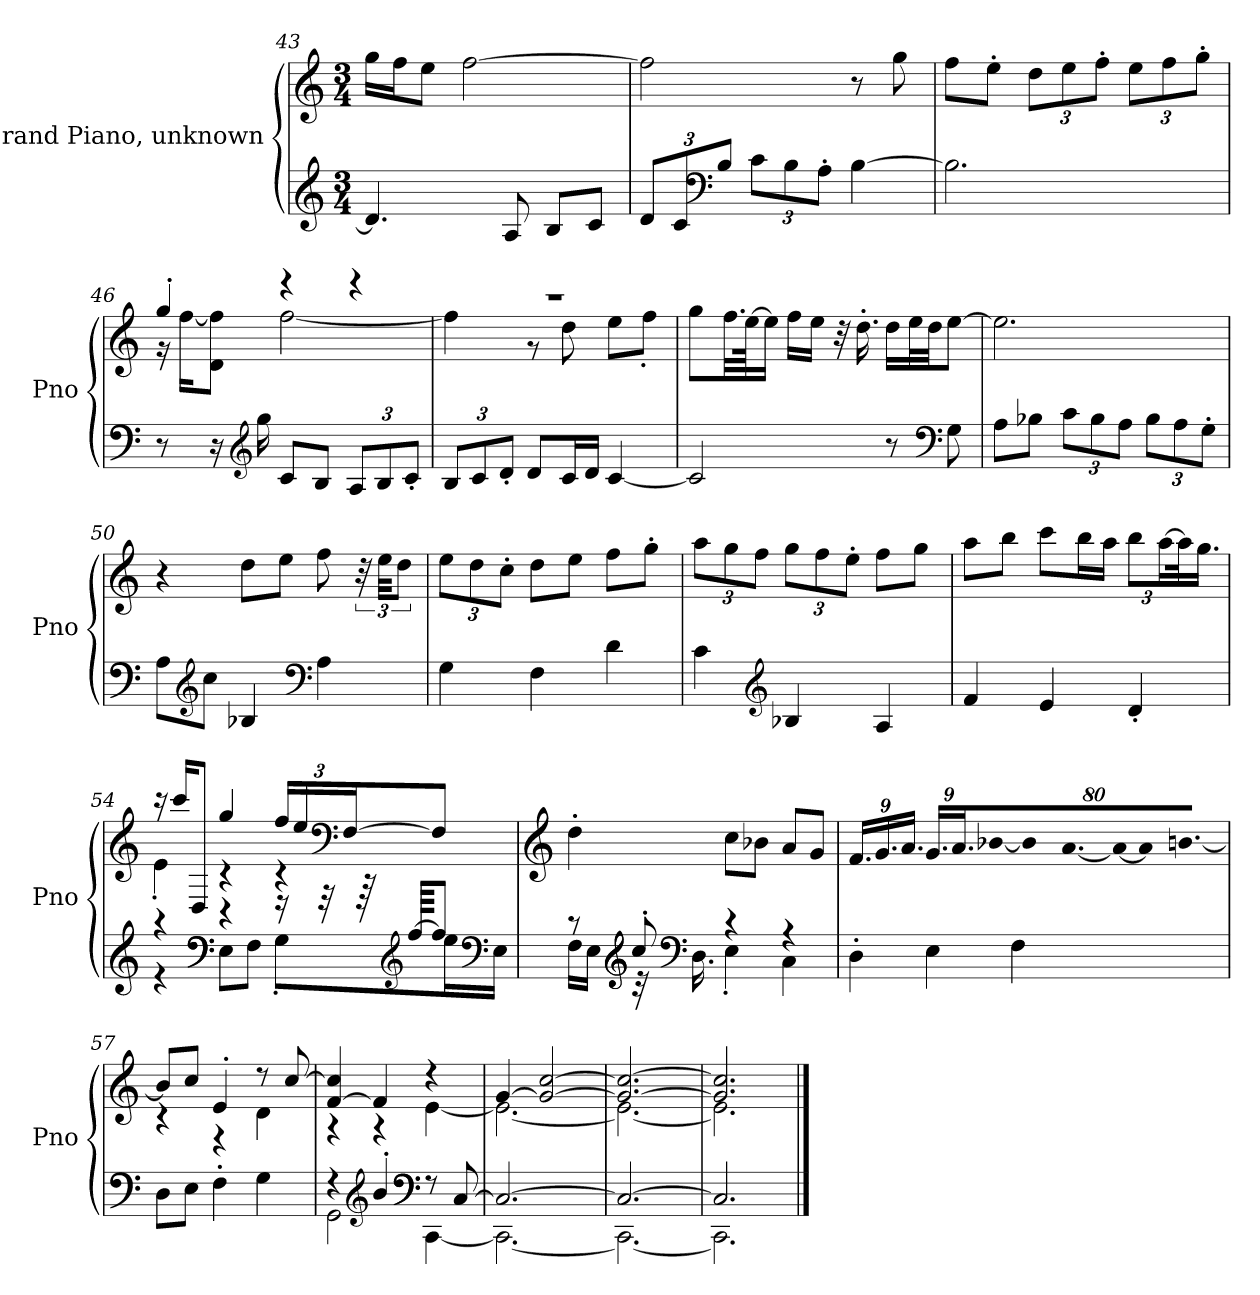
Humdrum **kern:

**kern	**kern
*part1	*part1
*staff2	*staff1
*I"Grand Piano, unknown	*
*I'Pno	*
*clefG2	*clefG2
*k[]	*k[]
*M3/4	*M3/4
=43	=43
4.d/]	16gg\LL
.	16ff\J
.	8ee\J
.	[2ff\
8A/	.
8B/L	.
8c/J	.
=44	=44
*Xbrackettup	*
12d/L	2ff\]
12c/	.
*clefF4	*
12B/J	.
12c\L	.
12B\	.
12A'\J	.
[4B\	8r
.	8gg\
=45	=45
2.B\]	8ff\L
.	8ee'\J
*	*Xbrackettup
.	12dd\L
.	12ee\
.	12ff'\J
.	12ee\L
.	12ff\
.	12gg'\J
!!LO:LB:g=z
=46	=46
*	*^
8r	4gg'/	16r
.	.	[16ff\KL
16r	.	8d\ 8ff\]J
*clefG2	*	*
16gg\	.	.
8c/L	4r	[2ff\
8B/J	.	.
12A/L	4r	.
12B/	.	.
12c'/J	.	.
=47	=47	=47
12B/L	2.r	4ff\]
12c/	.	.
12d'/J	.	.
8d/L	.	8r
16c/L	.	8dd\
16d/JJ	.	.
[4c/	.	8ee\L
.	.	8ff'\J
*	*v	*v
=48	=48
2c/]	8gg\L
.	32.ff\LL
.	[64ee\JK
.	16ee\JJ]
.	16ff\LL
.	16ee\JJ
.	32r
.	16.dd'\
8r	16dd\LL
.	32ee\L
.	32dd\JJ
*clefF4	*
8G\	[8ee\J
=49	=49
8A\L	2.ee\]
8B-X\J	.
12c\L	.
12B-\	.
12A\J	.
12B-\L	.
12A\	.
12G'\J	.
!!LO:LB:g=z
=50	=50
8A\L	4r
*clefG2	*
8cc\J	.
4B-X/	8dd\L
.	8ee\J
*clefF4	*
4A\	8ff\
*	*brackettup
.	48r
.	48ee\KKL
.	12dd\J
=51	=51
*	*Xbrackettup
4G\	12ee\L
.	12dd\
.	12cc'\J
4F\	8dd\L
.	8ee\J
4d\	8ff\L
.	8gg'\J
=52	=52
4c\	12aa\L
.	12gg\
.	12ff\J
*clefG2	*
4B-X/	12gg\L
.	12ff\
.	12ee'\J
4A/	8ff\L
.	8gg\J
=53	=53
4f/	8aa\L
.	8bb\J
4e/	8ccc\L
.	16bb\L
.	16aa\JJ
4d'/	12bb\L
.	[24aa\L
.	32aa\K]
.	16.gg\JJ
!!LO:PB:g=z
=54	=54
*^	*^
4r	4r	16r	4e'\
.	.	16ccc/KL	.
.	.	8D/J	.
*clefF4	*	*	*
4r	8E\L	4gg/	4r
.	8F\J	.	.
16r	8G'\L	24ff/LL	4r
.	.	24ee/	.
32r	.	.	.
*	*	*clefF4	*
.	.	[24F/J	.
64r	.	.	.
*clefG2	*	*	*
[64ff/KKKL	.	.	.
8ff/J]	16ee\L	8F/J]	.
*clefF4	*	*	*
.	16E\JJ	.	.
*	*	*v	*v
=55	=55	=55
*	*	*clefG2
8r	16F\LL	4dd'\
.	16E\JJ	.
*clefG2	*	*
8cc'/	32r	.
*clefF4	*	*
.	16.D\	.
4r	4E'\	8cc\L
.	.	8b-X\J
4r	4C\	8a/L
.	.	8g/J
*v	*v	*
!!LO:LB:g=z
=56	=56
4D'\	18.f/LL
.	18.g/
.	18.a/JJ
4E\	18.g/LL
.	18.a/J
!	!LO:N:vis=8
.	[640%71b-X/
4F\	.
!	!LO:N:vis=64
.	640%9b-/KLL]
.	[36.a/JJ
!	!LO:N:vis=8
.	640%71a/_
!	!LO:N:vis=64
.	640%9a/KLL]
.	[36.bn/JJJ
=57	=57
*	*^
8D\L	8b/L]	4r
8E\J	8cc/J	.
4F'\	4e'/	4r
4G\	8r	4d\
.	[8cc/	.
=58	=58	=58
*^	*	*
4r	2GG\	[4f/ 4cc/]	4r
*clefG2	*	*	*
4b'/	.	4f/]	4r
*clefF4	*	*	*
8r	[4CC\	4r	[4e\
[8C/	.	.	.
=59	=59	=59	=59
2.C/_	2.CC\_	[4g/	2.e\_
.	.	2g/_ [2cc/	.
=60	=60	=60	=60
2.C/_	2.CC\_	2.g/_ 2.cc/_	2.e\_
=61	=61	=61	=61
2.C/]	2.CC\]	2.g/] 2.cc/]	2.e\]
*v	*v	*	*
*	*v	*v
==	==
*-	*-
